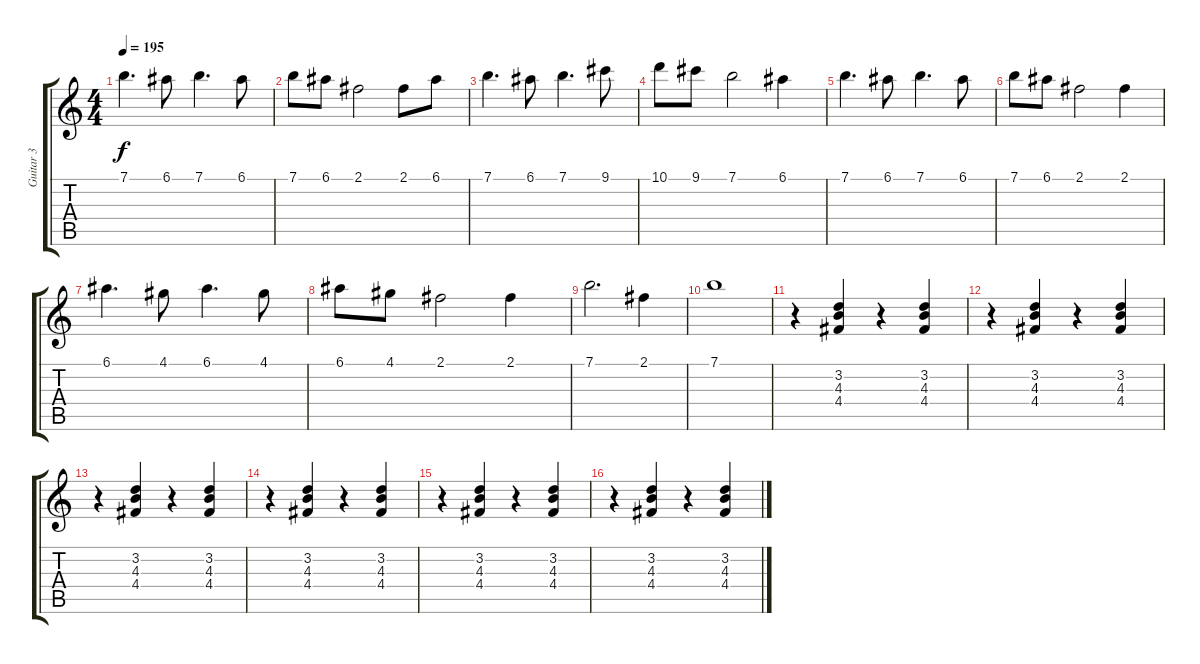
\track ("Guitar 3" "Guitar 3") {instrument overdrivenguitar}
\staff {score tabs}
\tuning (E4 B3 G3 D3 A2 E2) {hide}
\ts (4 4)
\tempo 195
\clef g2
\ks c
7.1.4{d dy f} 6.1.8 7.1.4{d} 6.1.8 |
7.1.8 6.1.8 2.1.2 2.1.8 6.1.8 |
7.1.4{d} 6.1.8 7.1.4{d} 9.1.8 |
10.1.8 9.1.8 7.1.2 6.1.4 |
7.1.4{d} 6.1.8 7.1.4{d} 6.1.8 |
7.1.8 6.1.8 2.1.2 2.1.4 |
6.1.4{d} 4.1.8 6.1.4{d} 4.1.8 |
6.1.8 4.1.8 2.1.2 2.1.4 |
7.1.2{d} 2.1.4 |
7.1.1 |
r.4{volume 12 instrument overdrivenguitar} (3.2 4.3 4.4).4 r.4 (3.2 4.3 4.4).4 |
r.4 (3.2 4.3 4.4).4 r.4 (3.2 4.3 4.4).4 |
r.4 (3.2 4.3 4.4).4 r.4 (3.2 4.3 4.4).4 |
r.4 (3.2 4.3 4.4).4 r.4 (3.2 4.3 4.4).4 |
r.4 (3.2 4.3 4.4).4 r.4 (3.2 4.3 4.4).4 |
r.4 (3.2 4.3 4.4).4 r.4 (3.2 4.3 4.4).4
